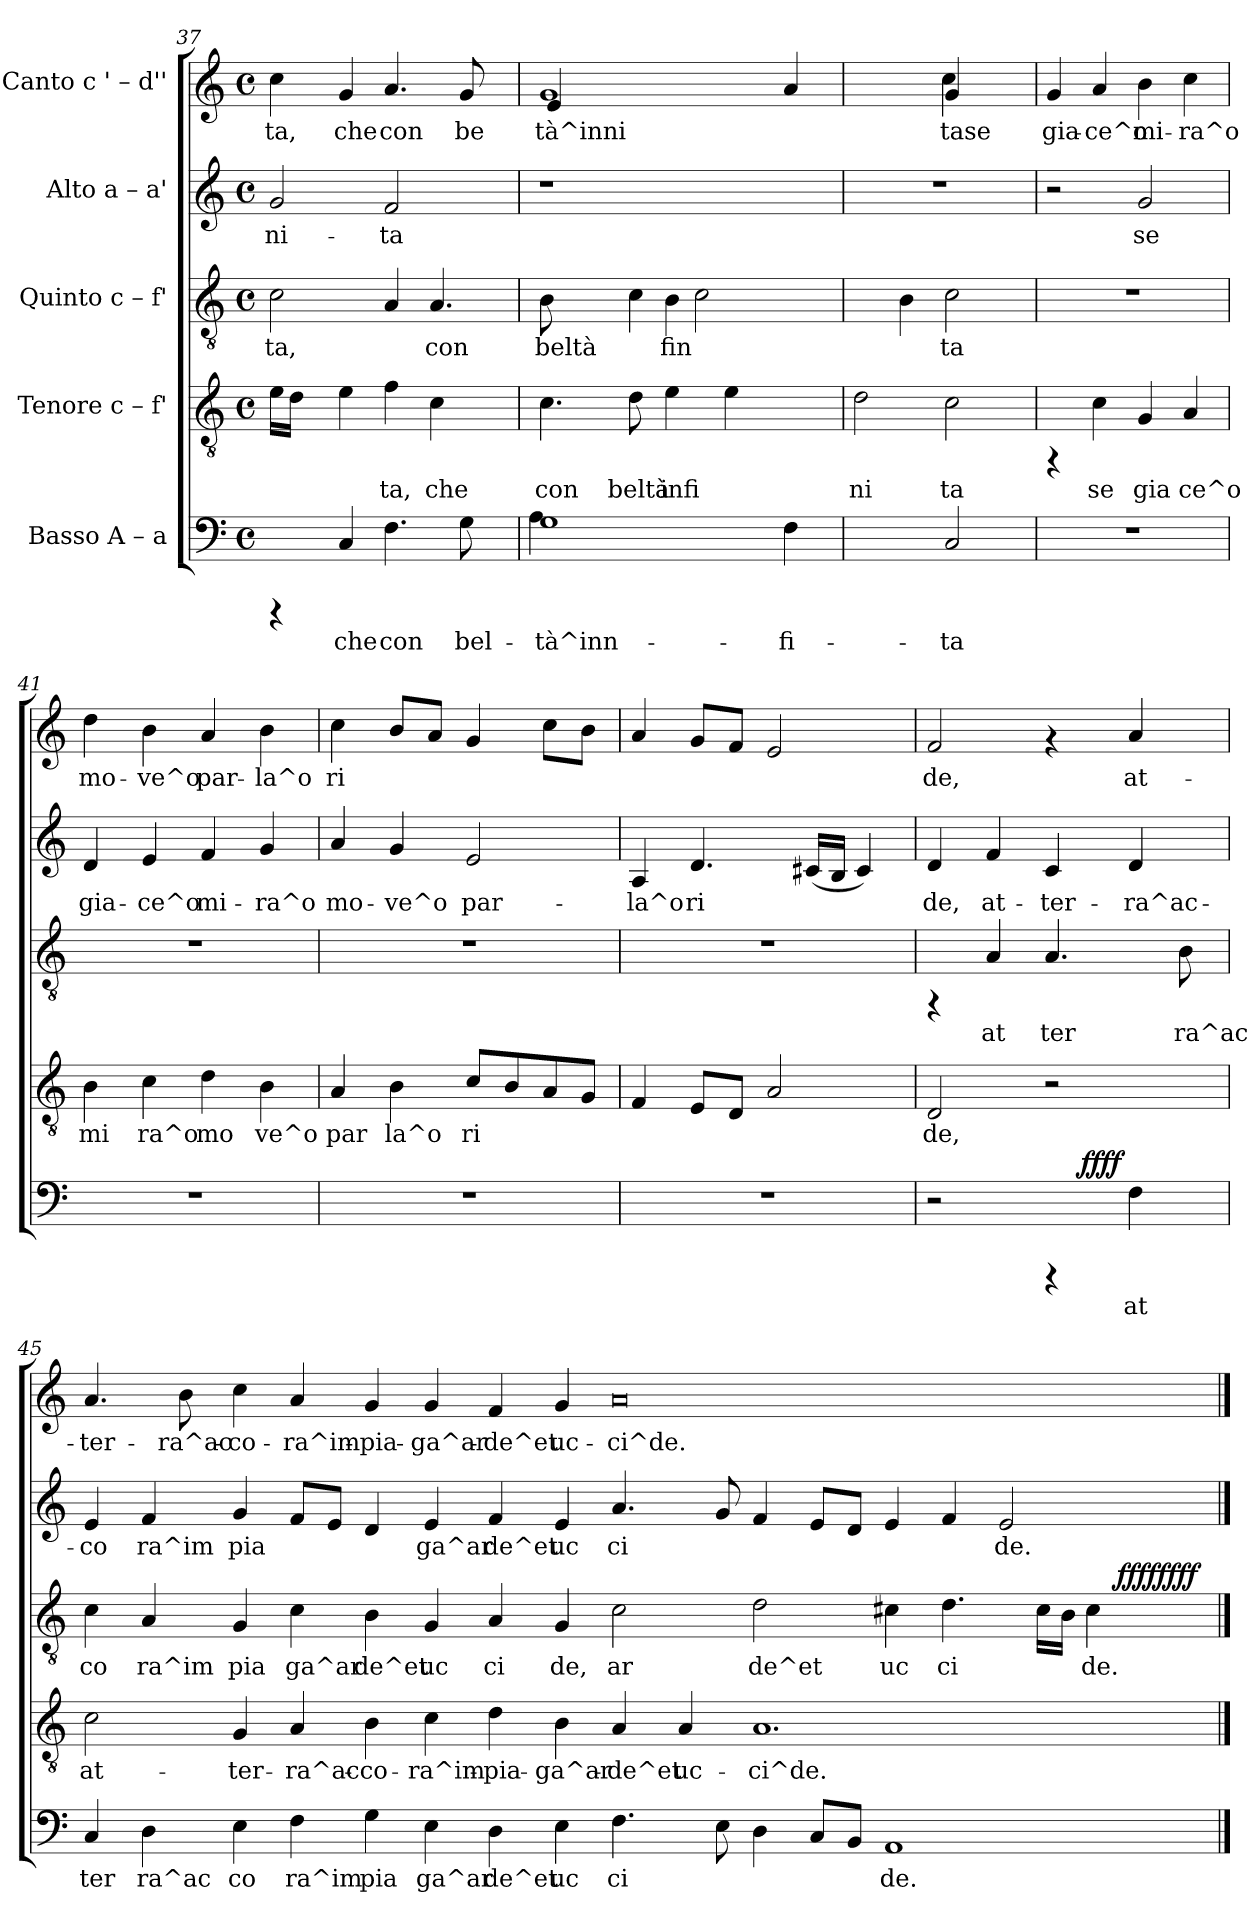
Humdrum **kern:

**kern	**text	**dynam	**kern	**text	**kern	**text	**dynam	**kern	**text	**kern	**text
*part5	*part5	*part5	*part4	*part4	*part3	*part3	*part3	*part2	*part2	*part1	*part1
*staff5	*staff5	*staff5	*staff4	*staff4	*staff3	*staff3	*staff3	*staff2	*staff2	*staff1	*staff1
*I"Basso  A – a	*	*	*I"Tenore  c – f'	*	*I"Quinto  c – f'	*	*	*I"Alto  a – a'	*	*I"Canto  c ' – d''	*
*clefF4	*	*	*clefGv2	*	*clefGv2	*	*	*clefG2	*	*clefG2	*
*k[]	*	*	*k[]	*	*k[]	*	*	*k[]	*	*k[]	*
*C:	*	*	*C:	*	*C:	*	*	*C:	*	*C:	*
*M4/4	*	*	*M4/4	*	*M4/4	*	*	*M4/4	*	*M4/4	*
*met(c)	*	*	*met(c)	*	*met(c)	*	*	*met(c)	*	*met(c)	*
=37	=37	=37	=37	=37	=37	=37	=37	=37	=37	=37	=37
!	!	!	!	!LO:LY:b:rj	!	!LO:LY:b:rj	!	!	!LO:LY:b:rj	!	!LO:LY:b:rj
4rCCC	.	.	16e\L	.	2c\	-ta,	.	2g/	-ni-	4cc\	ta,
!	!	!	!	!LO:LY:b:rj	!	!	!	!	!	!	!
.	.	.	16d\J	.	.	.	.	.	.	.	.
.	.	.	8ryy	.	.	.	.	.	.	.	.
!	!LO:LY:b:cj	!	!	!LO:LY:b:rj	!	!	!	!	!	!	!LO:LY:b:rj
4C/	che	.	4e\	.	.	.	.	.	.	4g/	che
!	!LO:LY:b:cj	!	!	!LO:LY:b:rj	!	!	!	!	!LO:LY:b:rj	!	!LO:LY:b:rj
4.F\	con	.	4f\	ta,	4A/	.	.	2f/	-ta	4.a/	con
!	!	!	!	!LO:LY:b:rj	!	!LO:LY:b:rj	!	!	!	!	!
.	.	.	4c\	che	4.A/	con	.	.	.	.	.
!	!LO:LY:b:cj	!	!	!	!	!	!	!	!	!	!LO:LY:b:rj
8G\	bel-	.	.	.	.	.	.	.	.	8g/	be
8ryy	.	.	8ryy	.	.	.	.	8ryy	.	8ryy	.
=38	=38	=38	=38	=38	=38	=38	=38	=38	=38	=38	=38
*^	*	*	*	*	*	*	*	*	*	*	*
!	!	!LO:LY:b:cj	!	!	!LO:LY:b:rj	!	!LO:LY:b:rj	!	!	!	!	!LO:LY:b:rj
*	*	*	*	*	*	*^	*	*	*	*	*^	*
1G	4A\	-tà^inn-	.	4.c\	con	8B\	2ryy	beltà	.	1r	.	1g	4e/	tà^inni
.	.	.	.	.	.	4ryy	.	.	.	.	.	.	.	.
.	1ryy	.	.	.	.	.	.	.	.	.	.	.	1ryy	.
!	!	!	!	!	!LO:LY:b:rj	!	!	!	!	!	!	!	!	!
.	.	.	.	8d\	beltà	4c\	.	.	.	.	.	.	.	.
!	!	!	!	!	!LO:LY:b:rj	!	!	!LO:LY:b:rj	!	!	!	!	!	!
.	.	.	.	4e\	infi	.	4B\	fin-	.	.	.	.	.	.
.	.	.	.	.	.	2c\	.	.	.	.	.	.	.	.
!	!	!	!	!	!LO:LY:b:rj	!	!	!	!	!	!	!	!	!
.	.	.	.	4e\	.	.	8ryy	.	.	.	.	.	.	.
.	.	.	.	.	.	.	4.ryy	.	.	.	.	.	.	.
!	!	!LO:LY:b:cj	!	!	!	!	!	!	!	!	!	!	!	!LO:LY:b:rj
4F\	.	-fi-	.	4ryy	.	.	.	.	.	4ryy	.	4a/	.	.
.	.	.	.	.	.	8ryy	.	.	.	.	.	.	.	.
*v	*v	*	*	*	*	*v	*v	*	*	*	*	*	*	*
=39	=39	=39	=39	=39	=39	=39	=39	=39	=39	=39	=39	=39
!	!	!	!	!LO:LY:b:rj	!	!	!	!	!	!	!	!
2ryy	.	.	2d\	ni	4ryy	.	.	1r	.	2ryy	2ryy	.
!	!	!	!	!	!	!LO:LY:b:rj	!	!	!	!	!	!
.	.	.	.	.	4B\	--	.	.	.	.	.	.
!	!LO:LY:b:cj	!	!	!LO:LY:b:rj	!	!LO:LY:b:rj	!	!	!	!	!	!LO:LY:b:rj
2C/	-ta	.	2c\	ta	2c\	-ta	.	.	.	4g/	4cc\	tase
.	.	.	.	.	.	.	.	.	.	4ryy	4ryy	.
!!LO:LB:g=z
=40	=40	=40	=40	=40	=40	=40	=40	=40	=40	=40	=40	=40
!	!	!	!	!	!	!	!	!	!	!	!	!LO:LY:b:rj
*	*	*	*	*	*	*	*	*	*	*v	*v	*
1r	.	.	4rFF	.	1r	.	.	2r	.	4g/	gia-
!	!	!	!	!LO:LY:b:rj	!	!	!	!	!	!	!LO:LY:b:rj
.	.	.	4c\	se	.	.	.	.	.	4a/	-ce^o
!	!	!	!	!LO:LY:b:rj	!	!	!	!	!LO:LY:b:rj	!	!LO:LY:b:rj
.	.	.	4G/	gia	.	.	.	2g/	se	4b\	mi-
!	!	!	!	!LO:LY:b:rj	!	!	!	!	!	!	!LO:LY:b:rj
.	.	.	4A/	ce^o	.	.	.	.	.	4cc\	-ra^o
=41	=41	=41	=41	=41	=41	=41	=41	=41	=41	=41	=41
!	!	!	!	!LO:LY:b:rj	!	!	!	!	!LO:LY:b:rj	!	!LO:LY:b:rj
1r	.	.	4B\	mi	1r	.	.	4d/	gia-	4dd\	mo-
!	!	!	!	!LO:LY:b:rj	!	!	!	!	!LO:LY:b:rj	!	!LO:LY:b:rj
.	.	.	4c\	ra^o	.	.	.	4e/	-ce^o	4b\	-ve^o
!	!	!	!	!LO:LY:b:rj	!	!	!	!	!LO:LY:b:rj	!	!LO:LY:b:rj
.	.	.	4d\	mo	.	.	.	4f/	mi-	4a/	par-
!	!	!	!	!LO:LY:b:rj	!	!	!	!	!LO:LY:b:rj	!	!LO:LY:b:rj
.	.	.	4B\	ve^o	.	.	.	4g/	-ra^o	4b\	-la^o
=42	=42	=42	=42	=42	=42	=42	=42	=42	=42	=42	=42
!	!	!	!	!LO:LY:b:rj	!	!	!	!	!LO:LY:b:rj	!	!LO:LY:b:rj
1r	.	.	4A/	par	1r	.	.	4a/	mo-	4cc\	ri-
!	!	!	!	!LO:LY:b:rj	!	!	!	!	!LO:LY:b:rj	!	!LO:LY:b:rj
.	.	.	4B\	la^o	.	.	.	4g/	-ve^o	8b/L	--
!	!	!	!	!	!	!	!	!	!	!	!LO:LY:b:rj
.	.	.	.	.	.	.	.	.	.	8a/J	--
!	!	!	!	!LO:LY:b:rj	!	!	!	!	!LO:LY:b:rj	!	!LO:LY:b:rj
.	.	.	8c/L	ri	.	.	.	2e/	par-	4g/	--
!	!	!	!	!LO:LY:b:rj	!	!	!	!	!	!	!
.	.	.	8B/	.	.	.	.	.	.	.	.
!	!	!	!	!LO:LY:b:rj	!	!	!	!	!	!	!LO:LY:b:rj
.	.	.	8A/	.	.	.	.	.	.	8cc\L	--
!	!	!	!	!LO:LY:b:rj	!	!	!	!	!	!	!LO:LY:b:rj
.	.	.	8G/J	.	.	.	.	.	.	8b\J	--
=43	=43	=43	=43	=43	=43	=43	=43	=43	=43	=43	=43
!	!	!	!	!LO:LY:b:rj	!	!	!	!	!LO:LY:b:rj	!	!LO:LY:b:rj
1r	.	.	4F/	.	1r	.	.	4A/	-la^o	4a/	--
!	!	!	!	!LO:LY:b:rj	!	!	!	!	!LO:LY:b:rj	!	!LO:LY:b:rj
.	.	.	8E/L	.	.	.	.	4.d/	ri-	8g/L	--
!	!	!	!	!LO:LY:b:rj	!	!	!	!	!	!	!LO:LY:b:rj
.	.	.	8D/J	.	.	.	.	.	.	8f/J	--
!	!	!	!	!LO:LY:b:rj	!	!	!	!	!	!	!LO:LY:b:rj
.	.	.	2A/	.	.	.	.	.	.	2e/	--
!	!	!	!	!	!	!	!	!	!LO:LY:b:rj	!	!
.	.	.	.	.	.	.	.	(<16c#X/L	--	.	.
!	!	!	!	!	!	!	!	!	!LO:LY:b:rj	!	!
.	.	.	.	.	.	.	.	16B/J	--	.	.
!	!	!	!	!	!	!	!	!	!LO:LY:b:rj	!	!
.	.	.	.	.	.	.	.	4c#/)	--	.	.
=44	=44	=44	=44	=44	=44	=44	=44	=44	=44	=44	=44
!	!	!	!	!LO:LY:b:rj	!	!	!	!	!LO:LY:b:rj	!	!LO:LY:b:rj
*^	*	*	*	*	*	*	*	*	*	*	*
2r	2ryy	.	.	2D/	de,	4rFF	.	.	4d/	-de,	2f/	-de,
!	!	!	!	!	!	!	!LO:LY:b:rj	!	!	!LO:LY:b:rj	!	!
.	.	.	.	.	.	4A/	at	.	4f/	at-	.	.
!	!	!	!	!	!	!	!LO:LY:b:rj	!	!	!LO:LY:b:rj	!	!
4rCCC	16ryy	.	.	2r	.	4.A/	ter	.	4c/	-ter-	4rf	.
.	64ryy	.	.	.	.	.	.	.	.	.	.	.
!	!	!	!LO:DY:b	!	!	!	!	!	!	!	!	!
.	4ryy	.	ffff	.	.	.	.	.	.	.	.	.
!	!	!LO:LY:b:cj	!	!	!	!	!	!	!	!LO:LY:b:rj	!	!LO:LY:b:rj
4F\	.	at	.	.	.	.	.	.	4d/	-ra^ac-	4a/	at-
.	8ryy	.	.	.	.	.	.	.	.	.	.	.
!	!	!	!	!	!	!	!LO:LY:b:rj	!	!	!	!	!
.	.	.	.	.	.	8B\	ra^ac	.	.	.	.	.
.	32.ryy	.	.	.	.	.	.	.	.	.	.	.
!!LO:PB:g=z
=45	=45	=45	=45	=45	=45	=45	=45	=45	=45	=45	=45	=45
!	!	!LO:LY:b:cj	!	!	!LO:LY:b:rj	!	!LO:LY:b:rj	!	!	!LO:LY:b:rj	!	!LO:LY:b:rj
*v	*v	*	*	*	*	*^	*	*	*	*	*	*
4C/	ter	.	2c\	at-	4c\	1ryy	co	.	4e/	-co	4.a/	-ter-
!	!LO:LY:b:cj	!	!	!	!	!	!LO:LY:b:rj	!	!	!LO:LY:b:rj	!	!
4D\	ra^ac	.	.	.	4A/	.	ra^im	.	4f/	ra^im	.	.
!	!	!	!	!	!	!	!	!	!	!	!	!LO:LY:b:rj
.	.	.	.	.	.	.	.	.	.	.	8b\	-ra^ac-
!	!LO:LY:b:cj	!	!	!LO:LY:b:rj	!	!	!LO:LY:b:rj	!	!	!LO:LY:b:rj	!	!LO:LY:b:rj
4E\	co	.	4G/	-ter-	4G/	.	pia	.	4g/	pia	4cc\	-co-
!	!LO:LY:b:cj	!	!	!LO:LY:b:rj	!	!	!LO:LY:b:rj	!	!	!LO:LY:b:rj	!	!LO:LY:b:rj
4F\	ra^im	.	4A/	-ra^ac-	4c\	.	ga^ar	.	8f/L	.	4a/	-ra^im-
!	!	!	!	!	!	!	!	!	!	!LO:LY:b:rj	!	!
.	.	.	.	.	.	.	.	.	8e/J	.	.	.
!	!LO:LY:b:cj	!	!	!LO:LY:b:rj	!	!	!LO:LY:b:rj	!	!	!LO:LY:b:rj	!	!LO:LY:b:rj
4G\	pia	.	4B\	-co-	4B\	1ryy	de^et	.	4d/	.	4g/	-pia-
!	!LO:LY:b:cj	!	!	!LO:LY:b:rj	!	!	!LO:LY:b:rj	!	!	!LO:LY:b:rj	!	!LO:LY:b:rj
4E\	ga^ar	.	4c\	-ra^im-	4G/	.	uc	.	4e/	ga^ar	4g/	-ga^ar-
!	!LO:LY:b:cj	!	!	!LO:LY:b:rj	!	!	!LO:LY:b:rj	!	!	!LO:LY:b:rj	!	!LO:LY:b:rj
4D\	de^et	.	4d\	-pia-	4A/	.	ci	.	4f/	de^et	4f/	-de^et
!	!LO:LY:b:cj	!	!	!LO:LY:b:rj	!	!	!LO:LY:b:rj	!	!	!LO:LY:b:rj	!	!LO:LY:b:rj
4E\	uc	.	4B\	-ga^ar-	4G/	.	de,	.	4e/	uc	4g/	uc-
!	!LO:LY:b:cj	!	!	!LO:LY:b:rj	!	!	!LO:LY:b:rj	!	!	!LO:LY:b:rj	!	!LO:LY:b:rj
4.F\	ci	.	4A/	-de^et	2c\	1ryy	ar	.	4.a/	ci	0a	-ci^de.-
!	!	!	!	!LO:LY:b:rj	!	!	!	!	!	!	!	!
.	.	.	4A/	uc-	.	.	.	.	.	.	.	.
!	!LO:LY:b:cj	!	!	!	!	!	!	!	!	!LO:LY:b:rj	!	!
8E\	.	.	.	.	.	.	.	.	8g/	.	.	.
!	!LO:LY:b:cj	!	!	!LO:LY:b:rj	!	!	!LO:LY:b:rj	!	!	!LO:LY:b:rj	!	!
4D\	.	.	1.A	-ci^de.-	2d\	.	de^et	.	4f/	.	.	.
!	!LO:LY:b:cj	!	!	!	!	!	!	!	!	!LO:LY:b:rj	!	!
8C/L	.	.	.	.	.	.	.	.	8e/L	.	.	.
!	!LO:LY:b:cj	!	!	!	!	!	!	!	!	!LO:LY:b:rj	!	!
8BB/J	.	.	.	.	.	.	.	.	8d/J	.	.	.
!	!LO:LY:b:cj	!	!	!	!	!	!LO:LY:b:rj	!	!	!LO:LY:b:rj	!	!
1AA	de.	.	.	.	4c#X\	2ryy	uc	.	4e/	.	.	.
!	!	!	!	!	!	!	!LO:LY:b:rj	!	!	!LO:LY:b:rj	!	!
.	.	.	.	.	4.d\	.	ci	.	4f/	.	.	.
!	!	!	!	!	!	!	!	!	!	!LO:LY:b:rj	!	!
.	.	.	.	.	.	4ryy	.	.	2e/	de.	.	.
!	!	!	!	!	!	!	!LO:LY:b:rj	!	!	!	!	!
.	.	.	.	.	16c#\L	.	.	.	.	.	.	.
!	!	!	!	!	!	!	!LO:LY:b:rj	!	!	!	!	!
.	.	.	.	.	16B\J	.	.	.	.	.	.	.
!	!	!	!	!	!	!	!LO:LY:b:rj	!	!	!	!	!
.	.	.	.	.	4c#\	16.ryy	de.	.	.	.	.	.
!	!	!	!	!	!	!	!	!LO:DY:a	!	!	!	!
!	!	!	!	!	!	!	!	!LO:DY:n=1:b	!	!	!	!
.	.	.	.	.	.	8ryy	.	ffff ffff	.	.	.	.
.	.	.	.	.	.	32ryy	.	.	.	.	.	.
*	*	*	*	*	*v	*v	*	*	*	*	*	*
==	==	==	==	==	==	==	==	==	==	==	==
*-	*-	*-	*-	*-	*-	*-	*-	*-	*-	*-	*-
